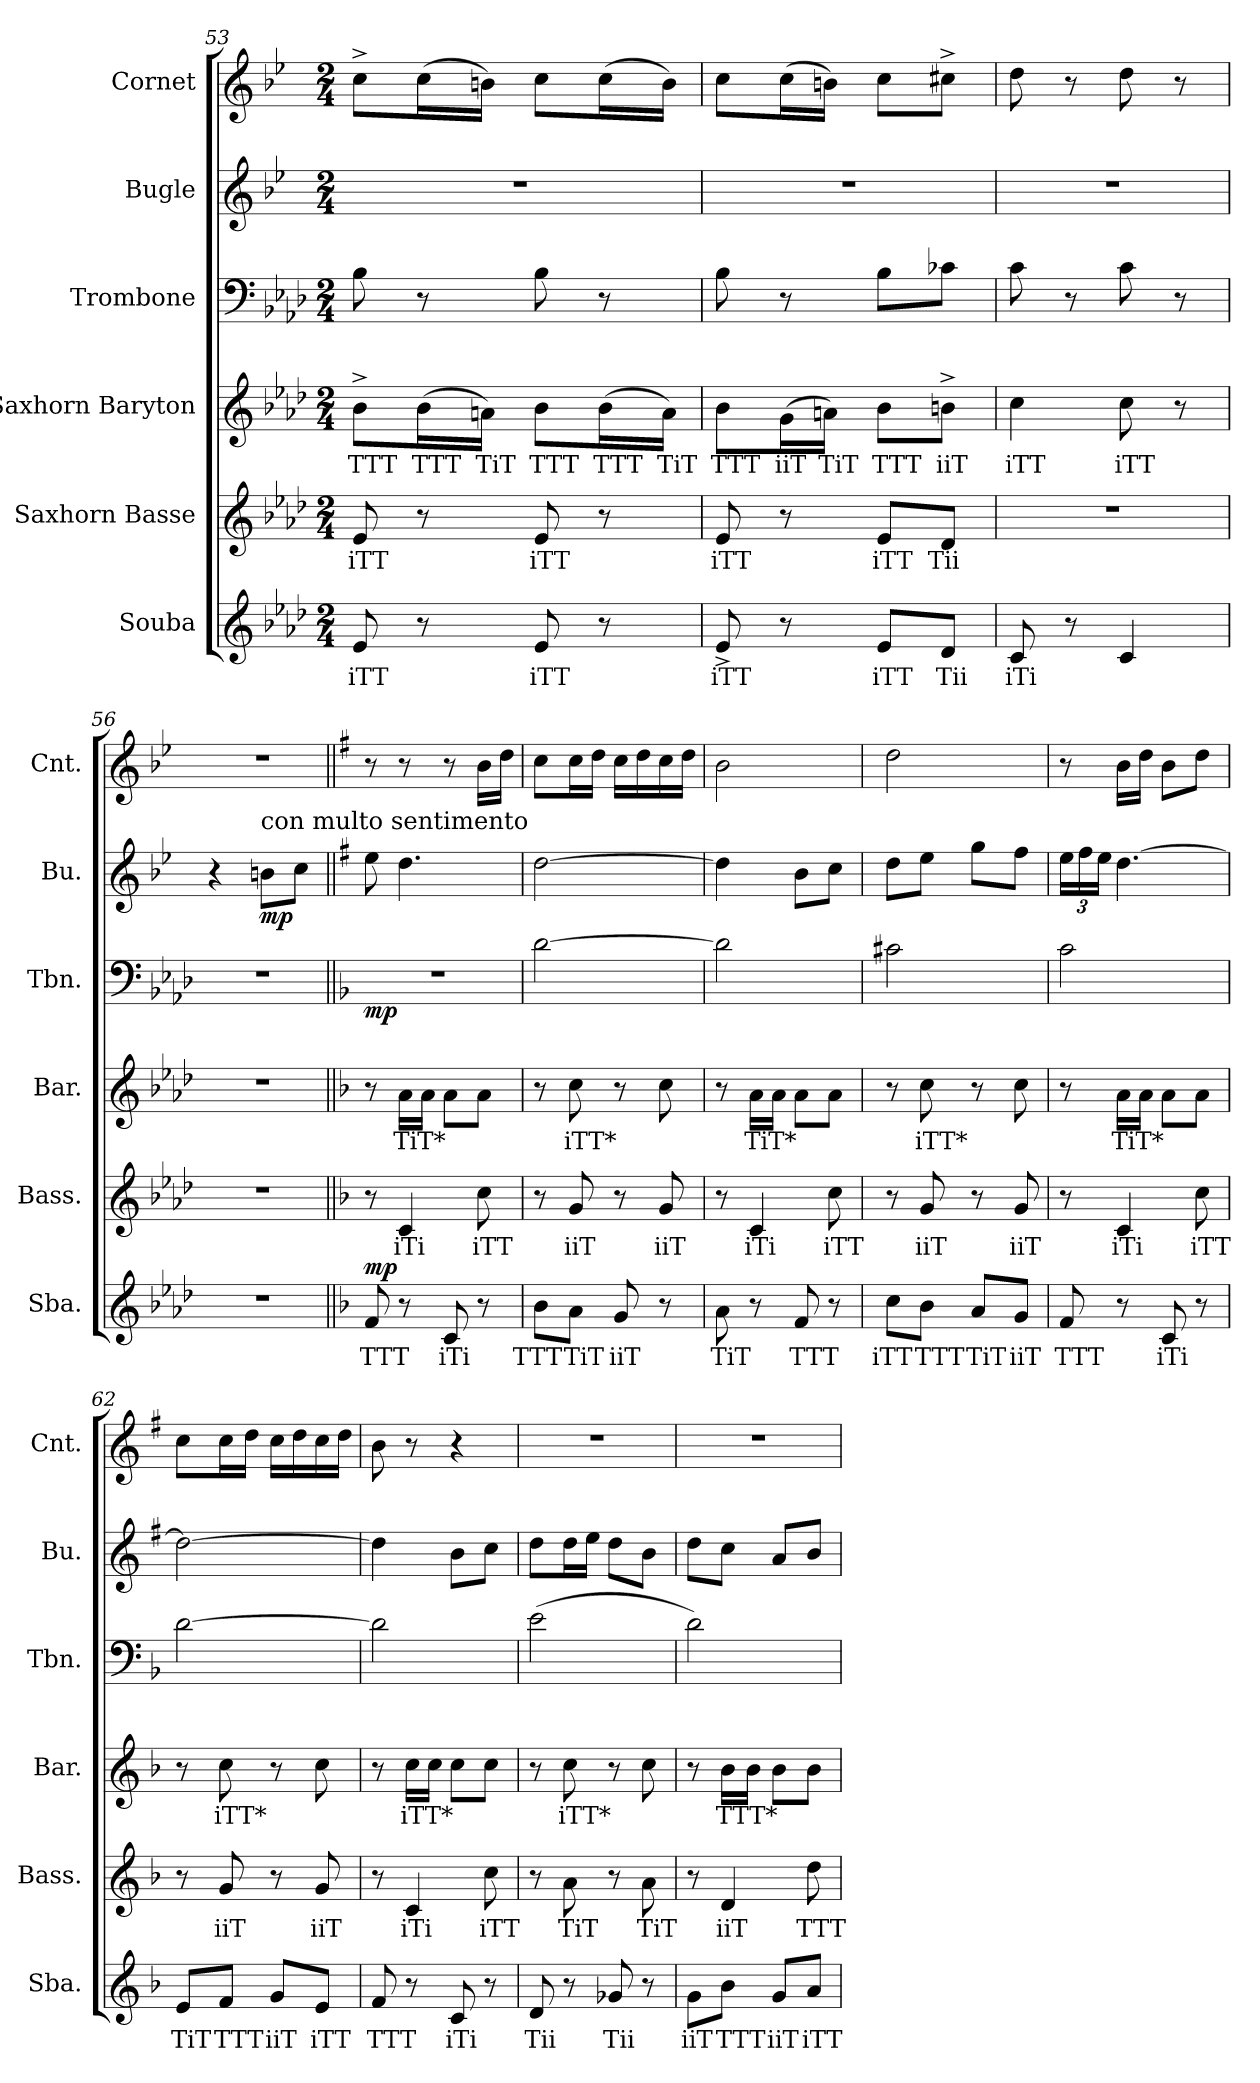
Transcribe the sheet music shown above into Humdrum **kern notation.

**kern	**text	**dynam	**kern	**text	**kern	**text	**kern	**dynam	**kern	**dynam	**kern
*part6	*part6	*part6	*part5	*part5	*part4	*part4	*part3	*part3	*part2	*part2	*part1
*staff6	*staff6	*staff6	*staff5	*staff5	*staff4	*staff4	*staff3	*staff3	*staff2	*staff2	*staff1
*I"Souba	*	*	*I"Saxhorn Basse	*	*I"Saxhorn Baryton	*	*I"Trombone	*	*I"Bugle	*	*I"Cornet
*I'Sba.	*	*	*I'Bass.	*	*I'Bar.	*	*I'Tbn.	*	*I'Bu.	*	*I'Cnt.
!!LO:LB:g=z
*clefG2	*	*	*clefG2	*	*clefG2	*	*clefF4	*	*clefG2	*	*clefG2
*ITrd15c26	*	*	*ITrd8c14	*	*ITrd8c14	*	*	*	*ITrd1c2	*	*ITrd1c2
*k[b-e-a-d-]	*	*	*k[b-e-a-d-]	*	*k[b-e-a-d-]	*	*k[b-e-a-d-]	*	*k[b-e-a-d-]	*	*k[b-e-a-d-]
*M2/4	*	*	*M2/4	*	*M2/4	*	*M2/4	*	*M2/4	*	*M2/4
=53	=53	=53	=53	=53	=53	=53	=53	=53	=53	=53	=53
!	!LO:LY:b	!	!	!LO:LY:b	!	!LO:LY:b	!	!	!	!	!
8EE-/	iTT	.	8E-/	iTT	8B-^\L	TTT	8B-\	.	2r	.	8b-^\L
!	!	!	!	!	!	!LO:LY:b	!	!	!	!	!
8r	.	.	8r	.	(>16B-\L	TTT	8r	.	.	.	(>16b-\L
!	!	!	!	!	!	!LO:LY:b	!	!	!	!	!
.	.	.	.	.	16An\JJ)	TiT	.	.	.	.	16an\JJ)
!	!LO:LY:b	!	!	!LO:LY:b	!	!LO:LY:b	!	!	!	!	!
8EE-/	iTT	.	8E-/	iTT	8B-\L	TTT	8B-\	.	.	.	8b-\L
!	!	!	!	!	!	!LO:LY:b	!	!	!	!	!
8r	.	.	8r	.	(>16B-\L	TTT	8r	.	.	.	(>16b-\L
!	!	!	!	!	!	!LO:LY:b	!	!	!	!	!
.	.	.	.	.	16A\JJ)	TiT	.	.	.	.	16a\JJ)
=54	=54	=54	=54	=54	=54	=54	=54	=54	=54	=54	=54
!	!LO:LY:b	!	!	!LO:LY:b	!	!LO:LY:b	!	!	!	!	!
8EE-^/	iTT	.	8E-/	iTT	8B-\L	TTT	8B-\	.	2r	.	8b-\L
!	!	!	!	!	!	!LO:LY:b	!	!	!	!	!
8r	.	.	8r	.	(>16G\L	iiT	8r	.	.	.	(>16b-\L
!	!	!	!	!	!	!LO:LY:b	!	!	!	!	!
.	.	.	.	.	16An\JJ)	TiT	.	.	.	.	16an\JJ)
!	!LO:LY:b	!	!	!LO:LY:b	!	!LO:LY:b	!	!	!	!	!
8EE-/L	iTT	.	8E-/L	iTT	8B-\L	TTT	8B-\L	.	.	.	8b-\L
!	!LO:LY:b	!	!	!LO:LY:b	!	!LO:LY:b	!	!	!	!	!
8DD-/J	Tii	.	8D-/J	Tii	8Bn^\J	iiT	8c-X\J	.	.	.	8bn^\J
=55	=55	=55	=55	=55	=55	=55	=55	=55	=55	=55	=55
!	!LO:LY:b	!	!	!	!	!LO:LY:b	!	!	!	!	!
8CC/	iTi	.	2r	.	4c\	iTT	8c\	.	2r	.	8cc\
8r	.	.	.	.	.	.	8r	.	.	.	8r
!	!	!	!	!	!	!LO:LY:b	!	!	!	!	!
4CC/	.	.	.	.	8c\	iTT	8c\	.	.	.	8cc\
.	.	.	.	.	8r	.	8r	.	.	.	8r
=56	=56	=56	=56	=56	=56	=56	=56	=56	=56	=56	=56
2r	.	.	2r	.	2r	.	2r	.	4r	.	2r
!	!	!	!	!	!	!	!	!	!LO:TX:a:t=con multo sentimento	!	!
!	!	!	!	!	!	!	!	!	!	!LO:DY:b	!
.	.	.	.	.	.	.	.	.	8an\L	mp	.
.	.	.	.	.	.	.	.	.	8b-\J	.	.
!!LO:PB:g=z
=57||	=57||	=57||	=57||	=57||	=57||	=57||	=57||	=57||	=57||	=57||	=57||
!!LO:REH:place=s1:a:B:fs=14:t=E
*k[b-]	*	*	*k[b-]	*	*k[b-]	*	*k[b-]	*	*k[b-]	*	*k[b-]
*	*	*	*	*	*	*	*	*	*	*	*MM100
!	!LO:LY:b	!LO:DY:b	!	!	!	!	!	!LO:DY:b	!	!	!
8FF/	TTT	mp	8r	.	8r	.	2r	mp	8dd\	.	8r
!	!	!	!	!LO:LY:b	!	!LO:LY:b	!	!	!	!	!
8r	.	.	4C/	iTi	16A\LL	TiT*	.	.	4.cc\	.	8r
.	.	.	.	.	16A\JJ	.	.	.	.	.	.
!	!LO:LY:b	!	!	!	!	!	!	!	!	!	!
8CC/	iTi	.	.	.	8A\L	.	.	.	.	.	8r
!	!	!	!	!LO:LY:b	!	!	!	!	!	!	!
8r	.	.	8c\	iTT	8A\J	.	.	.	.	.	16a\LL
.	.	.	.	.	.	.	.	.	.	.	16cc\JJ
=58	=58	=58	=58	=58	=58	=58	=58	=58	=58	=58	=58
!	!LO:LY:b	!	!	!	!	!	!	!	!	!	!
8BB-\L	TTT	.	8r	.	8r	.	[2d\	.	[2cc\	.	8b-\L
!	!LO:LY:b	!	!	!LO:LY:b	!	!LO:LY:b	!	!	!	!	!
8AA\J	TiT	.	8G/	iiT	8c\	iTT*	.	.	.	.	16b-\L
.	.	.	.	.	.	.	.	.	.	.	16cc\JJ
!	!LO:LY:b	!	!	!	!	!	!	!	!	!	!
8GG/	iiT	.	8r	.	8r	.	.	.	.	.	16b-\LL
.	.	.	.	.	.	.	.	.	.	.	16cc\
!	!	!	!	!LO:LY:b	!	!	!	!	!	!	!
8r	.	.	8G/	iiT	8c\	.	.	.	.	.	16b-\
.	.	.	.	.	.	.	.	.	.	.	16cc\JJ
=59	=59	=59	=59	=59	=59	=59	=59	=59	=59	=59	=59
!	!LO:LY:b	!	!	!	!	!	!	!	!	!	!
8AA\	TiT	.	8r	.	8r	.	2d\]	.	4cc\]	.	2a\
!	!	!	!	!LO:LY:b	!	!LO:LY:b	!	!	!	!	!
8r	.	.	4C/	iTi	16A\LL	TiT*	.	.	.	.	.
.	.	.	.	.	16A\JJ	.	.	.	.	.	.
!	!LO:LY:b	!	!	!	!	!	!	!	!	!	!
8FF/	TTT	.	.	.	8A\L	.	.	.	8a\L	.	.
!	!	!	!	!LO:LY:b	!	!	!	!	!	!	!
8r	.	.	8c\	iTT	8A\J	.	.	.	8b-\J	.	.
=60	=60	=60	=60	=60	=60	=60	=60	=60	=60	=60	=60
!	!LO:LY:b	!	!	!	!	!	!	!	!	!	!
8C\L	iTT	.	8r	.	8r	.	2c#X\	.	8cc\L	.	2cc\
!	!LO:LY:b	!	!	!LO:LY:b	!	!LO:LY:b	!	!	!	!	!
8BB-\J	TTT	.	8G/	iiT	8c\	iTT*	.	.	8dd\J	.	.
!	!LO:LY:b	!	!	!	!	!	!	!	!	!	!
8AA/L	TiT	.	8r	.	8r	.	.	.	8ff\L	.	.
!	!LO:LY:b	!	!	!LO:LY:b	!	!	!	!	!	!	!
8GG/J	iiT	.	8G/	iiT	8c\	.	.	.	8ee\J	.	.
!!LO:LB:g=z
=61	=61	=61	=61	=61	=61	=61	=61	=61	=61	=61	=61
!	!LO:LY:b	!	!	!	!	!	!	!	!	!	!
*	*	*	*	*	*	*	*	*	*Xbrackettup	*	*
8FF/	TTT	.	8r	.	8r	.	2c\	.	24dd\LL	.	8r
.	.	.	.	.	.	.	.	.	24ee\	.	.
.	.	.	.	.	.	.	.	.	24dd\JJ	.	.
!	!	!	!	!LO:LY:b	!	!LO:LY:b	!	!	!	!	!
8r	.	.	4C/	iTi	16A\LL	TiT*	.	.	[4.cc\	.	16a\LL
.	.	.	.	.	16A\JJ	.	.	.	.	.	16cc\JJ
!	!LO:LY:b	!	!	!	!	!	!	!	!	!	!
8CC/	iTi	.	.	.	8A\L	.	.	.	.	.	8a\L
!	!	!	!	!LO:LY:b	!	!	!	!	!	!	!
8r	.	.	8c\	iTT	8A\J	.	.	.	.	.	8cc\J
=62	=62	=62	=62	=62	=62	=62	=62	=62	=62	=62	=62
!	!LO:LY:b	!	!	!	!	!	!	!	!	!	!
8EE/L	TiT	.	8r	.	8r	.	[2d\	.	2cc\_	.	8b-\L
!	!LO:LY:b	!	!	!LO:LY:b	!	!LO:LY:b	!	!	!	!	!
8FF/J	TTT	.	8G/	iiT	8c\	iTT*	.	.	.	.	16b-\L
.	.	.	.	.	.	.	.	.	.	.	16cc\JJ
!	!LO:LY:b	!	!	!	!	!	!	!	!	!	!
8GG/L	iiT	.	8r	.	8r	.	.	.	.	.	16b-\LL
.	.	.	.	.	.	.	.	.	.	.	16cc\
!	!LO:LY:b	!	!	!LO:LY:b	!	!	!	!	!	!	!
8EE/J	iTT	.	8G/	iiT	8c\	.	.	.	.	.	16b-\
.	.	.	.	.	.	.	.	.	.	.	16cc\JJ
=63	=63	=63	=63	=63	=63	=63	=63	=63	=63	=63	=63
!	!LO:LY:b	!	!	!	!	!	!	!	!	!	!
8FF/	TTT	.	8r	.	8r	.	2d\]	.	4cc\]	.	8a\
!	!	!	!	!LO:LY:b	!	!LO:LY:b	!	!	!	!	!
8r	.	.	4C/	iTi	16c\LL	iTT*	.	.	.	.	8r
.	.	.	.	.	16c\JJ	.	.	.	.	.	.
!	!LO:LY:b	!	!	!	!	!	!	!	!	!	!
8CC/	iTi	.	.	.	8c\L	.	.	.	8a\L	.	4r
!	!	!	!	!LO:LY:b	!	!	!	!	!	!	!
8r	.	.	8c\	iTT	8c\J	.	.	.	8b-\J	.	.
=64	=64	=64	=64	=64	=64	=64	=64	=64	=64	=64	=64
!	!LO:LY:b	!	!	!	!	!	!	!	!	!	!
8DD/	Tii	.	8r	.	8r	.	(>2e\	.	8cc\L	.	2r
!	!	!	!	!LO:LY:b	!	!LO:LY:b	!	!	!	!	!
8r	.	.	8A\	TiT	8c\	iTT*	.	.	16cc\L	.	.
.	.	.	.	.	.	.	.	.	16dd\JJ	.	.
!	!LO:LY:b	!	!	!	!	!	!	!	!	!	!
8GG-X/	Tii	.	8r	.	8r	.	.	.	8cc\L	.	.
!	!	!	!	!LO:LY:b	!	!	!	!	!	!	!
8r	.	.	8A\	TiT	8c\	.	.	.	8a\J	.	.
!!LO:PB:g=z
=65	=65	=65	=65	=65	=65	=65	=65	=65	=65	=65	=65
!	!LO:LY:b	!	!	!	!	!	!	!	!	!	!
8GG\L	iiT	.	8r	.	8r	.	2d\)	.	8cc\L	.	2r
!	!LO:LY:b	!	!	!LO:LY:b	!	!LO:LY:b	!	!	!	!	!
8BB-\J	TTT	.	4D/	iiT	16B-\LL	TTT*	.	.	8b-\J	.	.
.	.	.	.	.	16B-\JJ	.	.	.	.	.	.
!	!LO:LY:b	!	!	!	!	!	!	!	!	!	!
8GG/L	iiT	.	.	.	8B-\L	.	.	.	8g/L	.	.
!	!LO:LY:b	!	!	!LO:LY:b	!	!	!	!	!	!	!
8AA/J	iTT	.	8d\	TTT	8B-\J	.	.	.	8a/J	.	.
=	=	=	=	=	=	=	=	=	=	=	=
*-	*-	*-	*-	*-	*-	*-	*-	*-	*-	*-	*-
